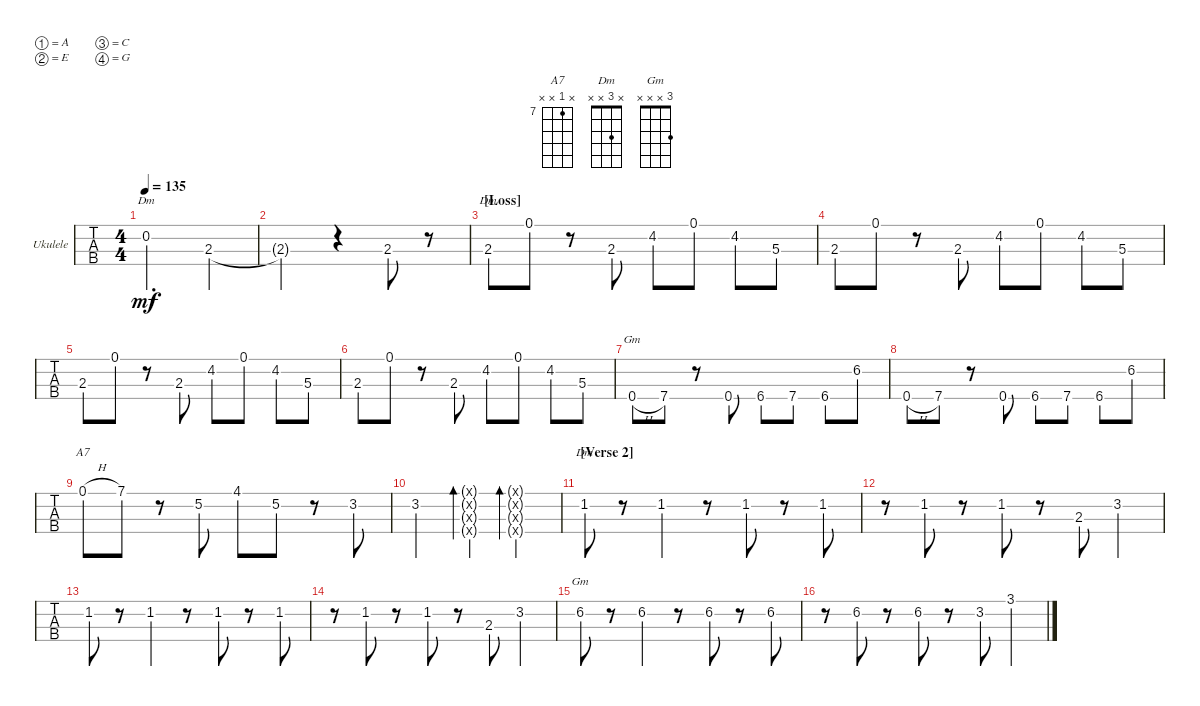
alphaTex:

\bracketExtendMode groupsimilarinstruments
\firstSystemTrackNameOrientation horizontal
\otherSystemsTrackNameOrientation horizontal
\track ("music.kaminari.info" "Ukulele") {instrument shamisen}
\staff {tabs}
\tuning (A4 E4 C4 G4)
\chord ("A7" x 7 x x) {firstfret 7}
\chord ("Dm" x x 6 x) {firstfret 6}
\chord ("Dm" x 0 x x)
\chord ("Gm" 0 x x x)
\chord ("Dm" x 3 x x)
\chord ("Gm" 3 x x x)
\ts (4 4)
\tempo 135
\clef g2
\ks dminor
0.2.2{d ch "Dm" dy mf} 2.3.4 |
2.3{t}.2 r.4 2.3.8 r.8 |
\section ("" "[Loss]")
2.3.8{ch "Dm"} 0.1.8 r.8 2.3.8 4.2.8 0.1.8 4.2.8 5.3.8 |
2.3.8 0.1.8 r.8 2.3.8 4.2.8 0.1.8 4.2.8 5.3.8 |
2.3.8 0.1.8 r.8 2.3.8 4.2.8 0.1.8 4.2.8 5.3.8 |
2.3.8 0.1.8 r.8 2.3.8 4.2.8 0.1.8 4.2.8 5.3.8 |
0.4{h}.8{ch "Gm"} 7.4.8 r.8 0.4.8 6.4.8 7.4.8 6.4.8 6.2.8 |
0.4{h}.8 7.4.8 r.8 0.4.8 6.4.8 7.4.8 6.4.8 6.2.8 |
0.1{h}.8{ch "A7"} 7.1.8 r.8 5.2.8 4.1.8 5.2.8 r.8 3.2.8 |
3.2.2 (1.2{g x} 2.3{g x} 0.4{g x} 0.1{g x}).4{bd 30} (1.2{g x} 2.3{g x} 0.4{g x} 0.1{g x}).4{bd 30} |
\section ("" "[Verse 2]")
1.2.8{ch "Dm"} r.8 1.2.4 r.8 1.2.8 r.8 1.2.8 |
r.8 1.2.8 r.8 1.2.8 r.8 2.3.8 3.2.4 |
1.2.8 r.8 1.2.4 r.8 1.2.8 r.8 1.2.8 |
r.8 1.2.8 r.8 1.2.8 r.8 2.3.8 3.2.4 |
6.2.8{ch "Gm"} r.8 6.2.4 r.8 6.2.8 r.8 6.2.8 |
r.8 6.2.8 r.8 6.2.8 r.8 3.2.8 3.1.4
